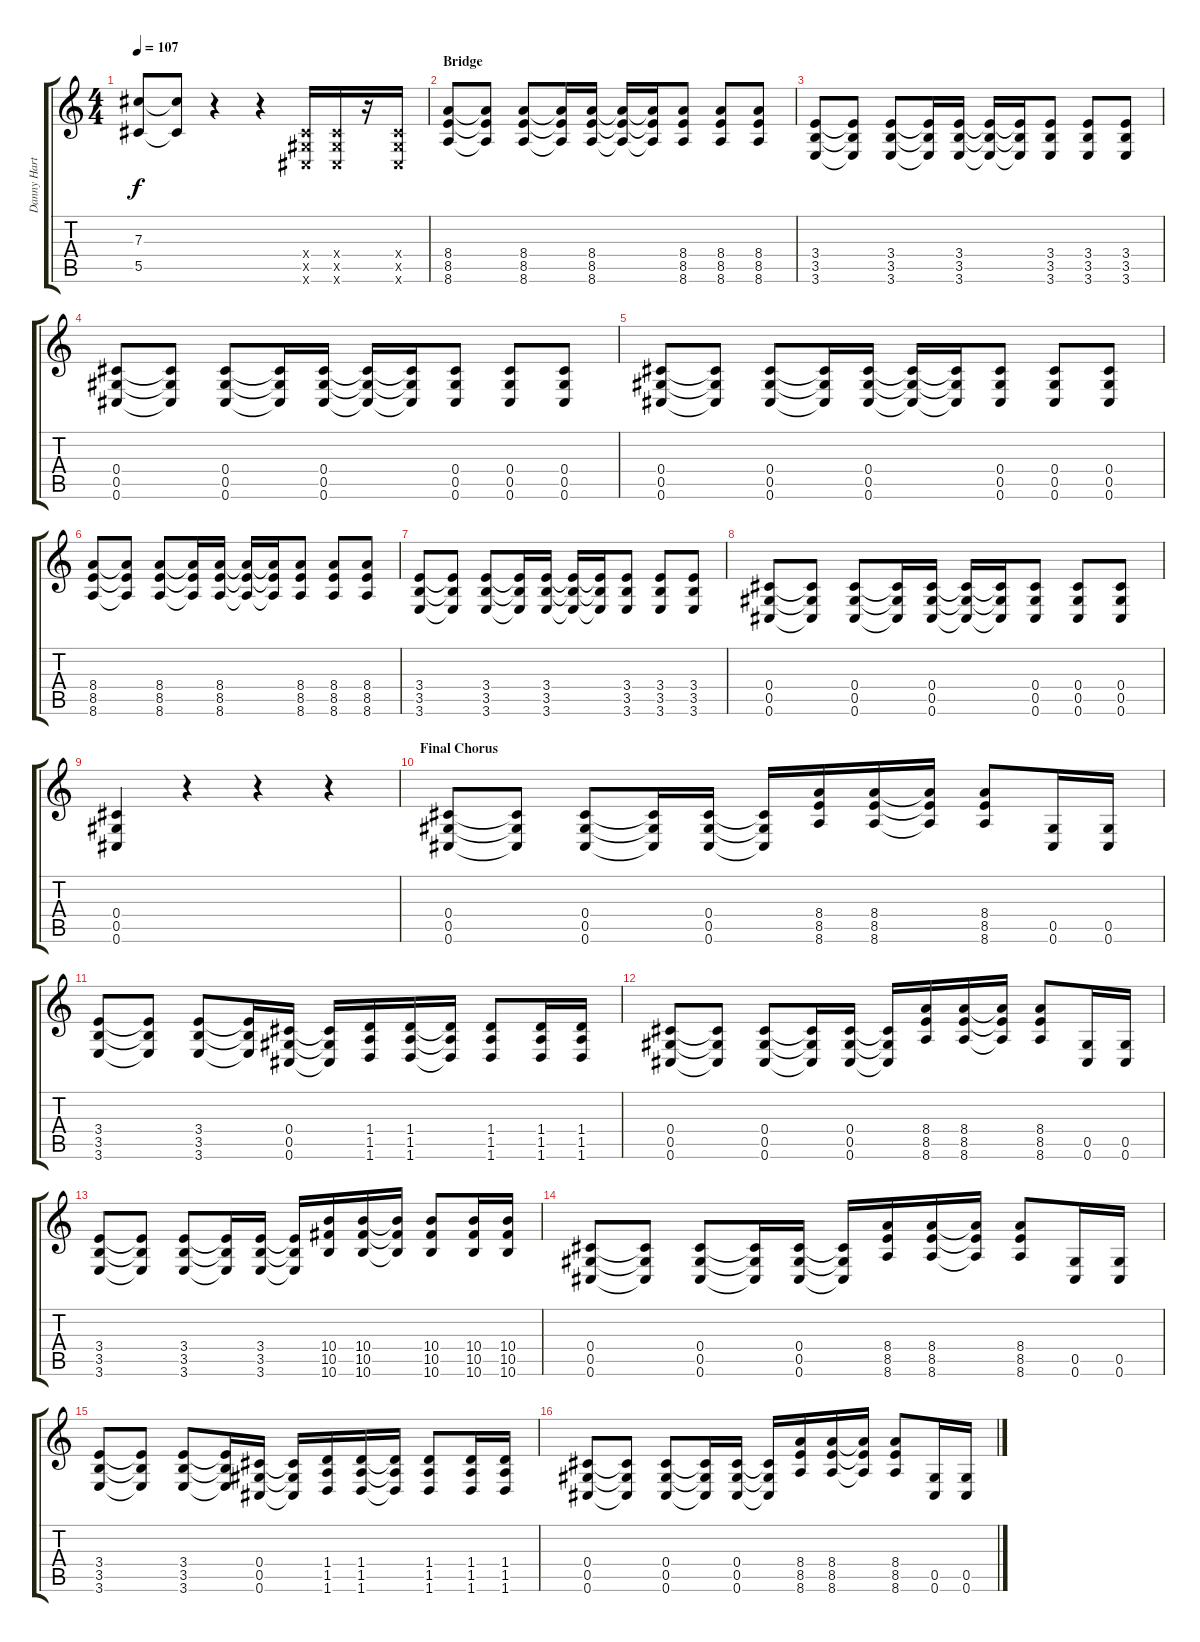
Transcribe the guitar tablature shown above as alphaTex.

\track ("Danny Hartwell (Chorus Guitar)" "Danny Hart") {instrument distortionguitar}
\staff {score tabs}
\tuning (Eb4 Bb3 Gb3 Db3 Ab2 Db2) {hide}
\ts (4 4)
\tempo 107
\clef g2
\ks c
(7.3 5.5).8{dy f} (7.3{t} 5.5{t}).8 r.4 r.4 (0.4{x} 0.5{x} 0.6{x}).16 (0.4{x} 0.5{x} 0.6{x}).16 r.16 (0.4{x} 0.5{x} 0.6{x}).16 |
\section ("" "Bridge")
(8.4 8.5 8.6).8 (8.4{t} 8.5{t} 8.6{t}).8 (8.4 8.5 8.6).8 (8.4{t} 8.5{t} 8.6{t}).16 (8.4 8.5 8.6).16 (8.4{t} 8.5{t} 8.6{t}).16 (8.4{t} 8.5{t} 8.6{t}).16 (8.4 8.5 8.6).8 (8.4 8.5 8.6).8 (8.4 8.5 8.6).8 |
(3.4 3.5 3.6).8 (3.4{t} 3.5{t} 3.6{t}).8 (3.4 3.5 3.6).8 (3.4{t} 3.5{t} 3.6{t}).16 (3.4 3.5 3.6).16 (3.4{t} 3.5{t} 3.6{t}).16 (3.4{t} 3.5{t} 3.6{t}).16 (3.4 3.5 3.6).8 (3.4 3.5 3.6).8 (3.4 3.5 3.6).8 |
(0.4 0.5 0.6).8 (0.4{t} 0.5{t} 0.6{t}).8 (0.4 0.5 0.6).8 (0.4{t} 0.5{t} 0.6{t}).16 (0.4 0.5 0.6).16 (0.4{t} 0.5{t} 0.6{t}).16 (0.4{t} 0.5{t} 0.6{t}).16 (0.4 0.5 0.6).8 (0.4 0.5 0.6).8 (0.4 0.5 0.6).8 |
(0.4 0.5 0.6).8 (0.4{t} 0.5{t} 0.6{t}).8 (0.4 0.5 0.6).8 (0.4{t} 0.5{t} 0.6{t}).16 (0.4 0.5 0.6).16 (0.4{t} 0.5{t} 0.6{t}).16 (0.4{t} 0.5{t} 0.6{t}).16 (0.4 0.5 0.6).8 (0.4 0.5 0.6).8 (0.4 0.5 0.6).8 |
(8.4 8.5 8.6).8 (8.4{t} 8.5{t} 8.6{t}).8 (8.4 8.5 8.6).8 (8.4{t} 8.5{t} 8.6{t}).16 (8.4 8.5 8.6).16 (8.4{t} 8.5{t} 8.6{t}).16 (8.4{t} 8.5{t} 8.6{t}).16 (8.4 8.5 8.6).8 (8.4 8.5 8.6).8 (8.4 8.5 8.6).8 |
(3.4 3.5 3.6).8 (3.4{t} 3.5{t} 3.6{t}).8 (3.4 3.5 3.6).8 (3.4{t} 3.5{t} 3.6{t}).16 (3.4 3.5 3.6).16 (3.4{t} 3.5{t} 3.6{t}).16 (3.4{t} 3.5{t} 3.6{t}).16 (3.4 3.5 3.6).8 (3.4 3.5 3.6).8 (3.4 3.5 3.6).8 |
(0.4 0.5 0.6).8 (0.4{t} 0.5{t} 0.6{t}).8 (0.4 0.5 0.6).8 (0.4{t} 0.5{t} 0.6{t}).16 (0.4 0.5 0.6).16 (0.4{t} 0.5{t} 0.6{t}).16 (0.4{t} 0.5{t} 0.6{t}).16 (0.4 0.5 0.6).8 (0.4 0.5 0.6).8 (0.4 0.5 0.6).8 |
(0.4 0.5 0.6).4 r.4 r.4 r.4 |
\section ("" "Final Chorus")
(0.4 0.5 0.6).8 (0.4{t} 0.5{t} 0.6{t}).8 (0.4 0.5 0.6).8 (0.4{t} 0.5{t} 0.6{t}).16 (0.4 0.5 0.6).16 (0.4{t} 0.5{t} 0.6{t}).16 (8.4 8.5 8.6).16 (8.4 8.5 8.6).16 (8.4{t} 8.5{t} 8.6{t}).16 (8.4 8.5 8.6).8 (0.5 0.6).16 (0.5 0.6).16 |
(3.4 3.5 3.6).8 (3.4{t} 3.5{t} 3.6{t}).8 (3.4 3.5 3.6).8 (3.4{t} 3.5{t} 3.6{t}).16 (0.4 0.5 0.6).16 (0.4{t} 0.5{t} 0.6{t}).16 (1.4 1.5 1.6).16 (1.4 1.5 1.6).16 (1.4{t} 1.5{t} 1.6{t}).16 (1.4 1.5 1.6).8 (1.4 1.5 1.6).16 (1.4 1.5 1.6).16 |
(0.4 0.5 0.6).8 (0.4{t} 0.5{t} 0.6{t}).8 (0.4 0.5 0.6).8 (0.4{t} 0.5{t} 0.6{t}).16 (0.4 0.5 0.6).16 (0.4{t} 0.5{t} 0.6{t}).16 (8.4 8.5 8.6).16 (8.4 8.5 8.6).16 (8.4{t} 8.5{t} 8.6{t}).16 (8.4 8.5 8.6).8 (0.5 0.6).16 (0.5 0.6).16 |
(3.4 3.5 3.6).8 (3.4{t} 3.5{t} 3.6{t}).8 (3.4 3.5 3.6).8 (3.4{t} 3.5{t} 3.6{t}).16 (3.4 3.5 3.6).16 (3.4{t} 3.5{t} 3.6{t}).16 (10.4 10.5 10.6).16 (10.4 10.5 10.6).16 (10.4{t} 10.5{t} 10.6{t}).16 (10.4 10.5 10.6).8 (10.4 10.5 10.6).16 (10.4 10.5 10.6).16 |
(0.4 0.5 0.6).8 (0.4{t} 0.5{t} 0.6{t}).8 (0.4 0.5 0.6).8 (0.4{t} 0.5{t} 0.6{t}).16 (0.4 0.5 0.6).16 (0.4{t} 0.5{t} 0.6{t}).16 (8.4 8.5 8.6).16 (8.4 8.5 8.6).16 (8.4{t} 8.5{t} 8.6{t}).16 (8.4 8.5 8.6).8 (0.5 0.6).16 (0.5 0.6).16 |
(3.4 3.5 3.6).8 (3.4{t} 3.5{t} 3.6{t}).8 (3.4 3.5 3.6).8 (3.4{t} 3.5{t} 3.6{t}).16 (0.4 0.5 0.6).16 (0.4{t} 0.5{t} 0.6{t}).16 (1.4 1.5 1.6).16 (1.4 1.5 1.6).16 (1.4{t} 1.5{t} 1.6{t}).16 (1.4 1.5 1.6).8 (1.4 1.5 1.6).16 (1.4 1.5 1.6).16 |
(0.4 0.5 0.6).8 (0.4{t} 0.5{t} 0.6{t}).8 (0.4 0.5 0.6).8 (0.4{t} 0.5{t} 0.6{t}).16 (0.4 0.5 0.6).16 (0.4{t} 0.5{t} 0.6{t}).16 (8.4 8.5 8.6).16 (8.4 8.5 8.6).16 (8.4{t} 8.5{t} 8.6{t}).16 (8.4 8.5 8.6).8 (0.5 0.6).16 (0.5 0.6).16
